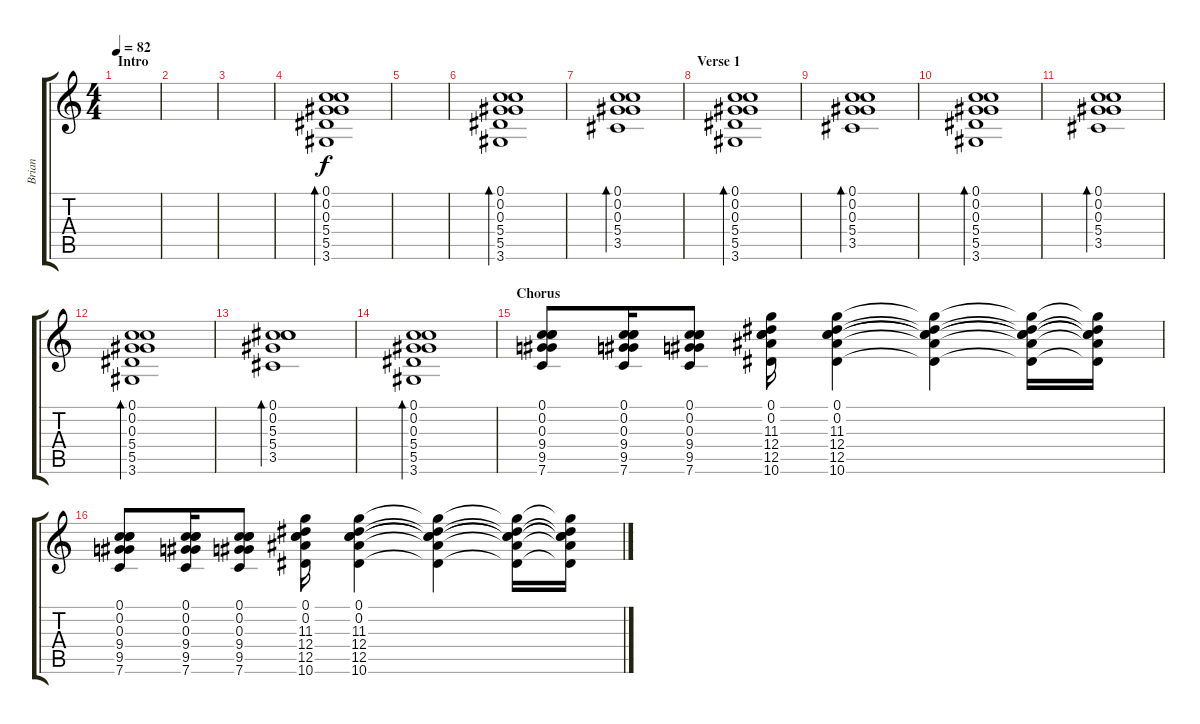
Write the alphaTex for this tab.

\track ("Brian" "Brian") {instrument electricguitarjazz}
\staff {score tabs}
\tuning (C4 C4 Ab3 Eb3 Bb2 F2) {hide}
\ts (4 4)
\section ("" "Intro")
\tempo 82
\clef g2
\ks c
|
|
|
(0.1 0.2 0.3 5.4 5.5 3.6).1{bd 120} |
|
(0.1 0.2 0.3 5.4 5.5 3.6).1{bd 120} |
(0.1 0.2 0.3 5.4 3.5).1{bd 120} |
\section ("" "Verse 1")
(0.1 0.2 0.3 5.4 5.5 3.6).1{bd 120} |
(0.1 0.2 0.3 5.4 3.5).1{bd 120} |
(0.1 0.2 0.3 5.4 5.5 3.6).1{bd 120} |
(0.1 0.2 0.3 5.4 3.5).1{bd 120} |
(0.1 0.2 0.3 5.4 5.5 3.6).1{bd 120} |
(0.1 0.2 5.3 5.4 3.5).1{bd 120} |
(0.1 0.2 0.3 5.4 5.5 3.6).1{bd 120} |
\section ("" "Chorus")
(0.1 0.2 0.3 9.4 9.5 7.6).8 (0.1 0.2 0.3 9.4 9.5 7.6).16 (0.1 0.2 0.3 9.4 9.5 7.6).8 (0.1 0.2 11.3 12.4 12.5 10.6).16 (0.1 0.2 11.3 12.4 12.5 10.6).4 (0.1{t} 0.2{t} 11.3{t} 12.4{t} 12.5{t} 10.6{t}).4 (0.1{t} 0.2{t} 11.3{t} 12.4{t} 12.5{t} 10.6{t}).16 (0.1{t} 0.2{t} 11.3{t} 12.4{t} 12.5{t} 10.6{t}).16 |
(0.1 0.2 0.3 9.4 9.5 7.6).8 (0.1 0.2 0.3 9.4 9.5 7.6).16 (0.1 0.2 0.3 9.4 9.5 7.6).8 (0.1 0.2 11.3 12.4 12.5 10.6).16 (0.1 0.2 11.3 12.4 12.5 10.6).4 (0.1{t} 0.2{t} 11.3{t} 12.4{t} 12.5{t} 10.6{t}).4 (0.1{t} 0.2{t} 11.3{t} 12.4{t} 12.5{t} 10.6{t}).16 (0.1{t} 0.2{t} 11.3{t} 12.4{t} 12.5{t} 10.6{t}).16
